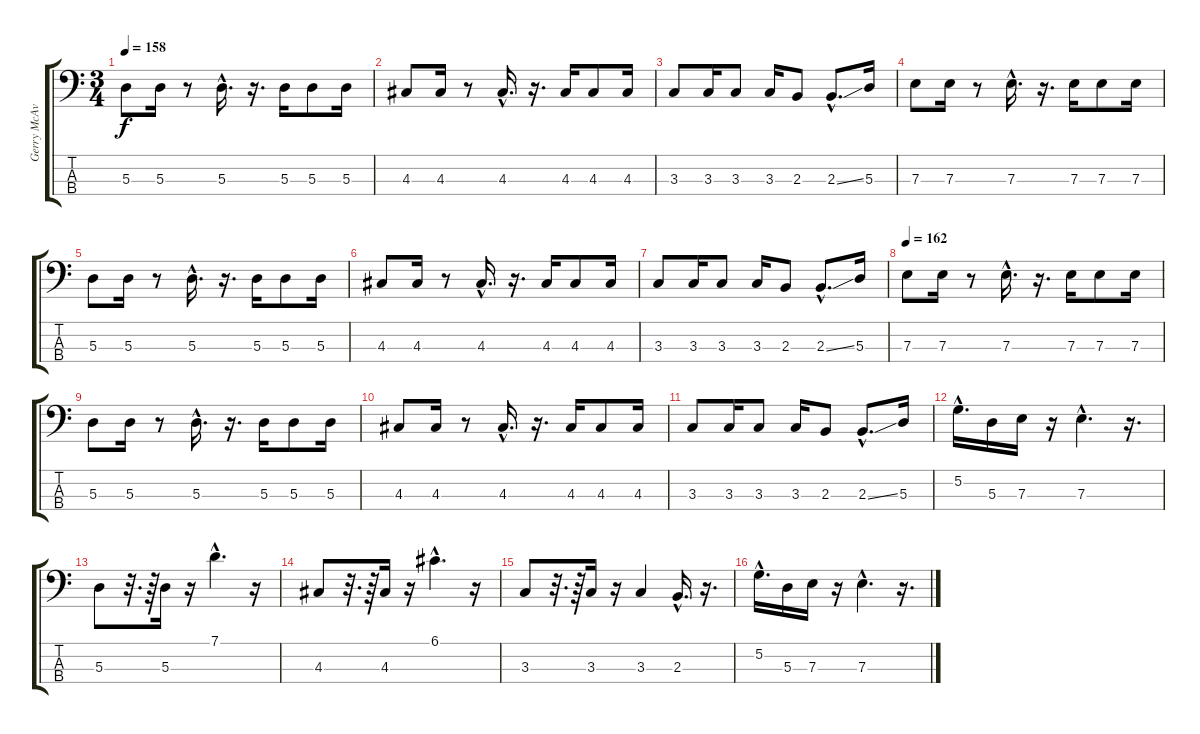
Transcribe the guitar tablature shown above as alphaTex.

\track ("Gerry McAvoy" "Gerry McAv") {instrument electricbassfinger}
\staff {score tabs}
\tuning (G2 D2 A1 E1) {hide}
\ts (3 4)
\tempo 158
\clef f4
\ks c
5.3.8{dy f} 5.3.16 r.8 5.3{hac}.16{d} r.16{d} 5.3.16 5.3.8 5.3.16 |
4.3.8 4.3.16 r.8 4.3{hac}.16{d} r.16{d} 4.3.16 4.3.8 4.3.16 |
3.3.8 3.3.16 3.3.8 3.3.16 2.3.8 2.3{ss hac}.8{d} 5.3.16 |
7.3.8 7.3.16 r.8 7.3{hac}.16{d} r.16{d} 7.3.16 7.3.8 7.3.16 |
5.3.8 5.3.16 r.8 5.3{hac}.16{d} r.16{d} 5.3.16 5.3.8 5.3.16 |
4.3.8 4.3.16 r.8 4.3{hac}.16{d} r.16{d} 4.3.16 4.3.8 4.3.16 |
3.3.8 3.3.16 3.3.8 3.3.16 2.3.8 2.3{ss hac}.8{d} 5.3.16 |
\tempo 162
7.3.8 7.3.16 r.8 7.3{hac}.16{d} r.16{d} 7.3.16 7.3.8 7.3.16 |
5.3.8 5.3.16 r.8 5.3{hac}.16{d} r.16{d} 5.3.16 5.3.8 5.3.16 |
4.3.8 4.3.16 r.8 4.3{hac}.16{d} r.16{d} 4.3.16 4.3.8 4.3.16 |
3.3.8 3.3.16 3.3.8 3.3.16 2.3.8 2.3{ss hac}.8{d} 5.3.16 |
5.2{hac}.16{d} 5.3.16 7.3.16 r.16 7.3{hac}.4{d} r.16{d} |
5.3.8 r.32{d} r.64 5.3.16 r.16 7.1{hac}.4{d} r.16 |
4.3.8 r.32{d} r.64 4.3.16 r.16 6.1{hac}.4{d} r.16 |
3.3.8 r.32{d} r.64 3.3.16 r.16 3.3.4 2.3{hac}.16{d} r.16{d} |
5.2{hac}.16{d} 5.3.16 7.3.16 r.16 7.3{hac}.4{d} r.16{d}
